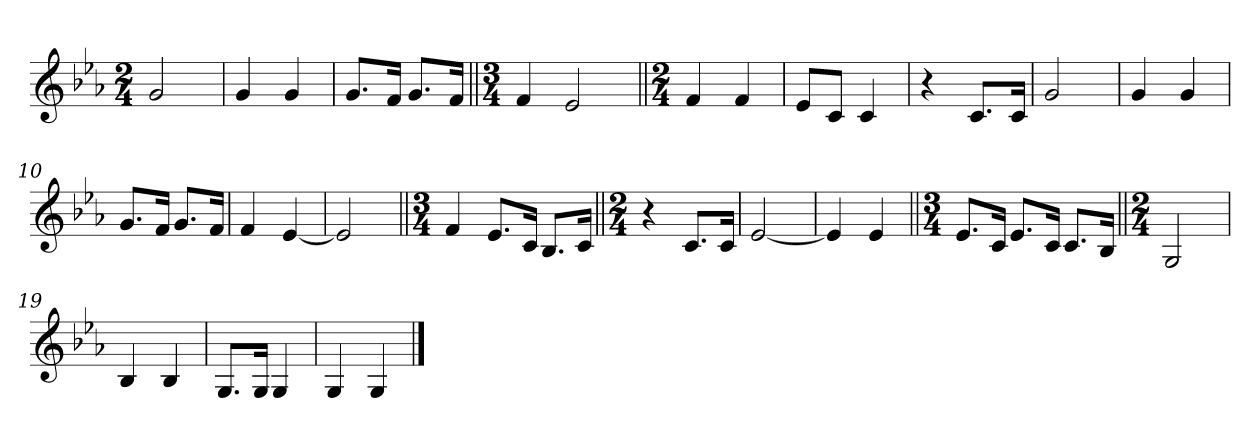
**kern
*part1
*staff1
*clefG2
*k[b-e-a-]
*M2/4
=1
2g/
=2
4g/
4g/
=3
8.g/L
16f/Jk
8.g/L
16f/Jk
=4||
*M3/4
4f/
2e-/
=5||
*M2/4
4f/
4f/
=6
8e-/L
8c/J
4c/
=7
4r
8.c/L
16c/Jk
=8
2g/
=9
4g/
4g/
=10
8.g/L
16f/Jk
8.g/L
16f/Jk
=11
4f/
[4e-/
=12
2e-/]
=13||
*M3/4
4f/
8.e-/L
16c/Jk
8.B-/L
16c/Jk
=14||
*M2/4
4r
8.c/L
16c/Jk
=15
[2e-/
=16
4e-/]
4e-/
=17||
*M3/4
8.e-/L
16c/Jk
8.e-/L
16c/Jk
8.c/L
16B-/Jk
=18||
*M2/4
2G/
=19
4B-/
4B-/
=20
8.G/L
16G/Jk
4G/
=21
4G/
4G/
==
*-
